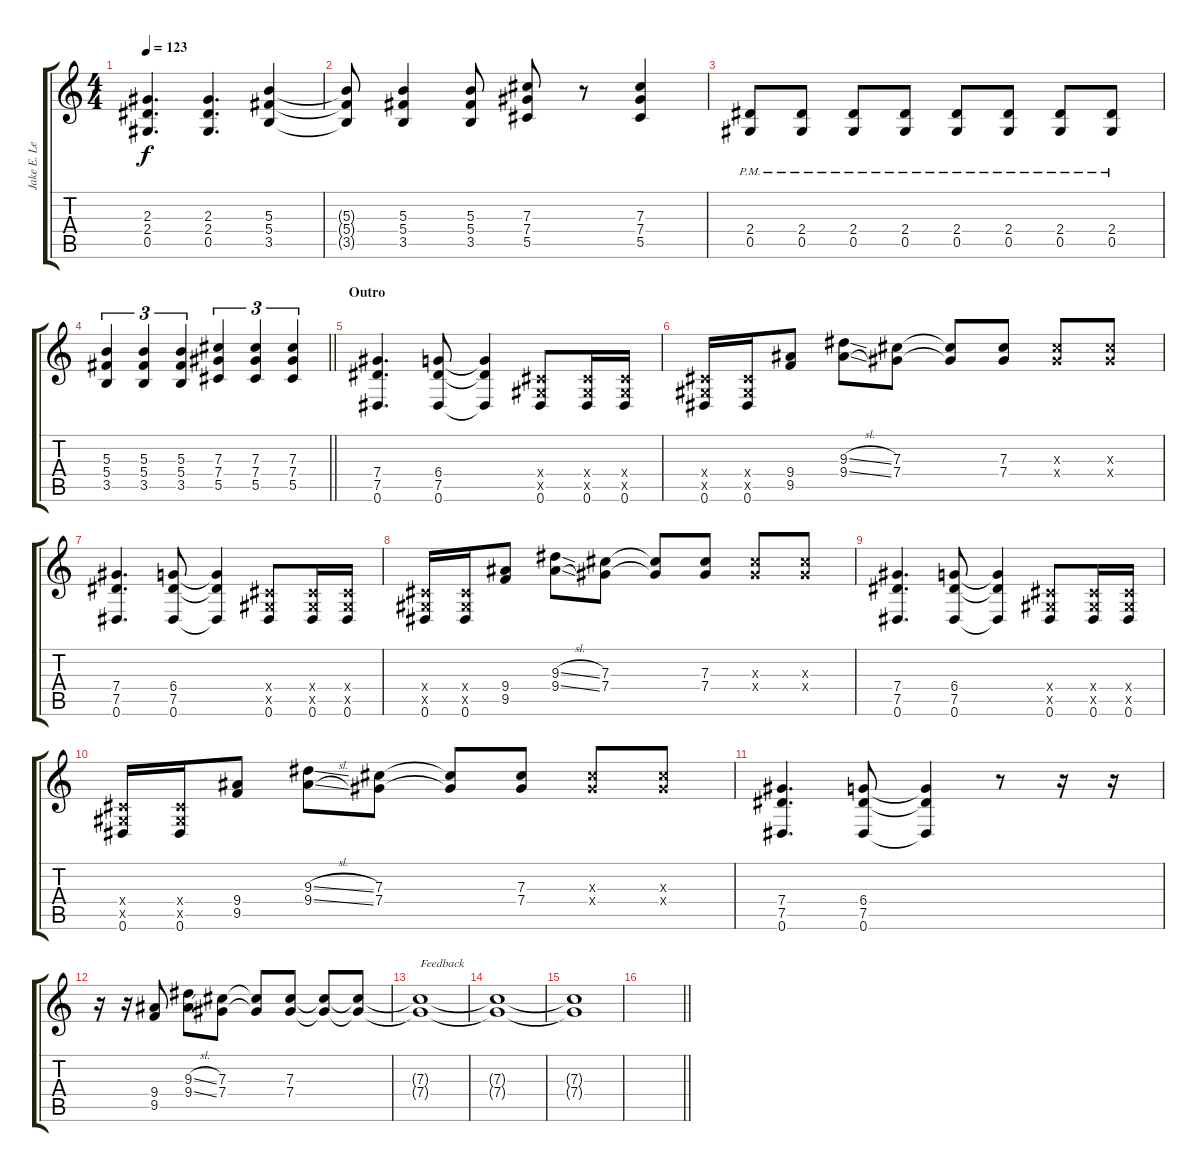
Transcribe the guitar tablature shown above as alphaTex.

\track ("Jake E. Lee" "Jake E. Le") {instrument overdrivenguitar}
\staff {score tabs}
\tuning (Eb4 Bb3 Gb3 Db3 Ab2 Eb2) {hide}
\ts (4 4)
\tempo 123
\clef g2
\ks c
(2.3 2.4 0.5).4{d dy f} (2.3 2.4 0.5).4{d} (5.3 5.4 3.5).4 |
(5.3{t} 5.4{t} 3.5{t}).8 (5.3 5.4 3.5).4 (5.3 5.4 3.5).8 (7.3 7.4 5.5).8 r.8 (7.3 7.4 5.5).4 |
(2.4{pm} 0.5{pm}).8 (2.4{pm} 0.5{pm}).8 (2.4{pm} 0.5{pm}).8 (2.4{pm} 0.5{pm}).8 (2.4{pm} 0.5{pm}).8 (2.4{pm} 0.5{pm}).8 (2.4{pm} 0.5{pm}).8 (2.4{pm} 0.5{pm}).8 |
\barLineRight lightlight
(5.3 5.4 3.5).4{tu (3 2)} (5.3 5.4 3.5).4{tu (3 2)} (5.3 5.4 3.5).4{tu (3 2)} (7.3 7.4 5.5).4{tu (3 2)} (7.3 7.4 5.5).4{tu (3 2)} (7.3 7.4 5.5).4{tu (3 2)} |
\section ("" "Outro")
(7.4 7.5 0.6).4{d} (6.4 7.5 0.6).8 (6.4{t} 7.5{t} 0.6{t}).4 (0.4{x} 0.5{x} 0.6).8 (0.4{x} 0.5{x} 0.6).16 (0.4{x} 0.5{x} 0.6).16 |
(0.4{x} 0.5{x} 0.6).16 (0.4{x} 0.5{x} 0.6).16 (9.4 9.5).8 (9.3{sl} 9.4{sl}).8 (7.3 7.4).8 (7.3{t} 7.4{t}).8 (7.3 7.4).8 (7.3{x} 7.4{x}).8 (7.3{x} 7.4{x}).8 |
(7.4 7.5 0.6).4{d} (6.4 7.5 0.6).8 (6.4{t} 7.5{t} 0.6{t}).4 (0.4{x} 0.5{x} 0.6).8 (0.4{x} 0.5{x} 0.6).16 (0.4{x} 0.5{x} 0.6).16 |
(0.4{x} 0.5{x} 0.6).16 (0.4{x} 0.5{x} 0.6).16 (9.4 9.5).8 (9.3{sl} 9.4{sl}).8 (7.3 7.4).8 (7.3{t} 7.4{t}).8 (7.3 7.4).8 (7.3{x} 7.4{x}).8 (7.3{x} 7.4{x}).8 |
(7.4 7.5 0.6).4{d} (6.4 7.5 0.6).8 (6.4{t} 7.5{t} 0.6{t}).4 (0.4{x} 0.5{x} 0.6).8 (0.4{x} 0.5{x} 0.6).16 (0.4{x} 0.5{x} 0.6).16 |
(0.4{x} 0.5{x} 0.6).16 (0.4{x} 0.5{x} 0.6).16 (9.4 9.5).8 (9.3{sl} 9.4{sl}).8 (7.3 7.4).8 (7.3{t} 7.4{t}).8 (7.3 7.4).8 (7.3{x} 7.4{x}).8 (7.3{x} 7.4{x}).8 |
(7.4 7.5 0.6).4{d} (6.4 7.5 0.6).8 (6.4{t} 7.5{t} 0.6{t}).4 r.8 r.16 r.16 |
r.16 r.16 (9.4 9.5).8 (9.3{sl} 9.4{sl}).8 (7.3 7.4).8 (7.3{t} 7.4{t}).8 (7.3 7.4).8 (7.3{t} 7.4{t}).8 (7.3{t} 7.4{t}).8 |
(7.3{t} 7.4{t}).1{txt "Feedback"} |
(7.3{t} 7.4{t}).1 |
(7.3{t} 7.4{t}).1{volume 8} |
\barLineRight lightlight
